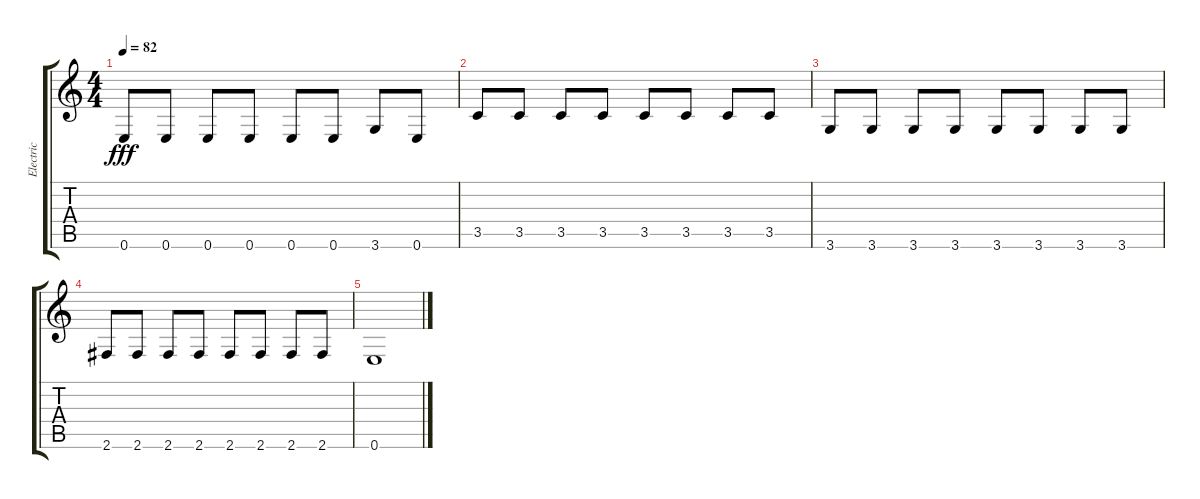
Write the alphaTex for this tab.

\track ("Electric" "Electric") {instrument overdrivenguitar}
\staff {score tabs}
\tuning (E4 B3 G3 D3 A2 E2) {hide}
\ts (4 4)
\tempo 82
\clef g2
\ks c
0.6.8{dy fff} 0.6.8 0.6.8 0.6.8 0.6.8 0.6.8 3.6.8 0.6.8 |
3.5.8 3.5.8 3.5.8 3.5.8 3.5.8 3.5.8 3.5.8 3.5.8 |
3.6.8 3.6.8 3.6.8 3.6.8 3.6.8 3.6.8 3.6.8 3.6.8 |
2.6.8 2.6.8 2.6.8 2.6.8 2.6.8 2.6.8 2.6.8 2.6.8 |
0.6.1
